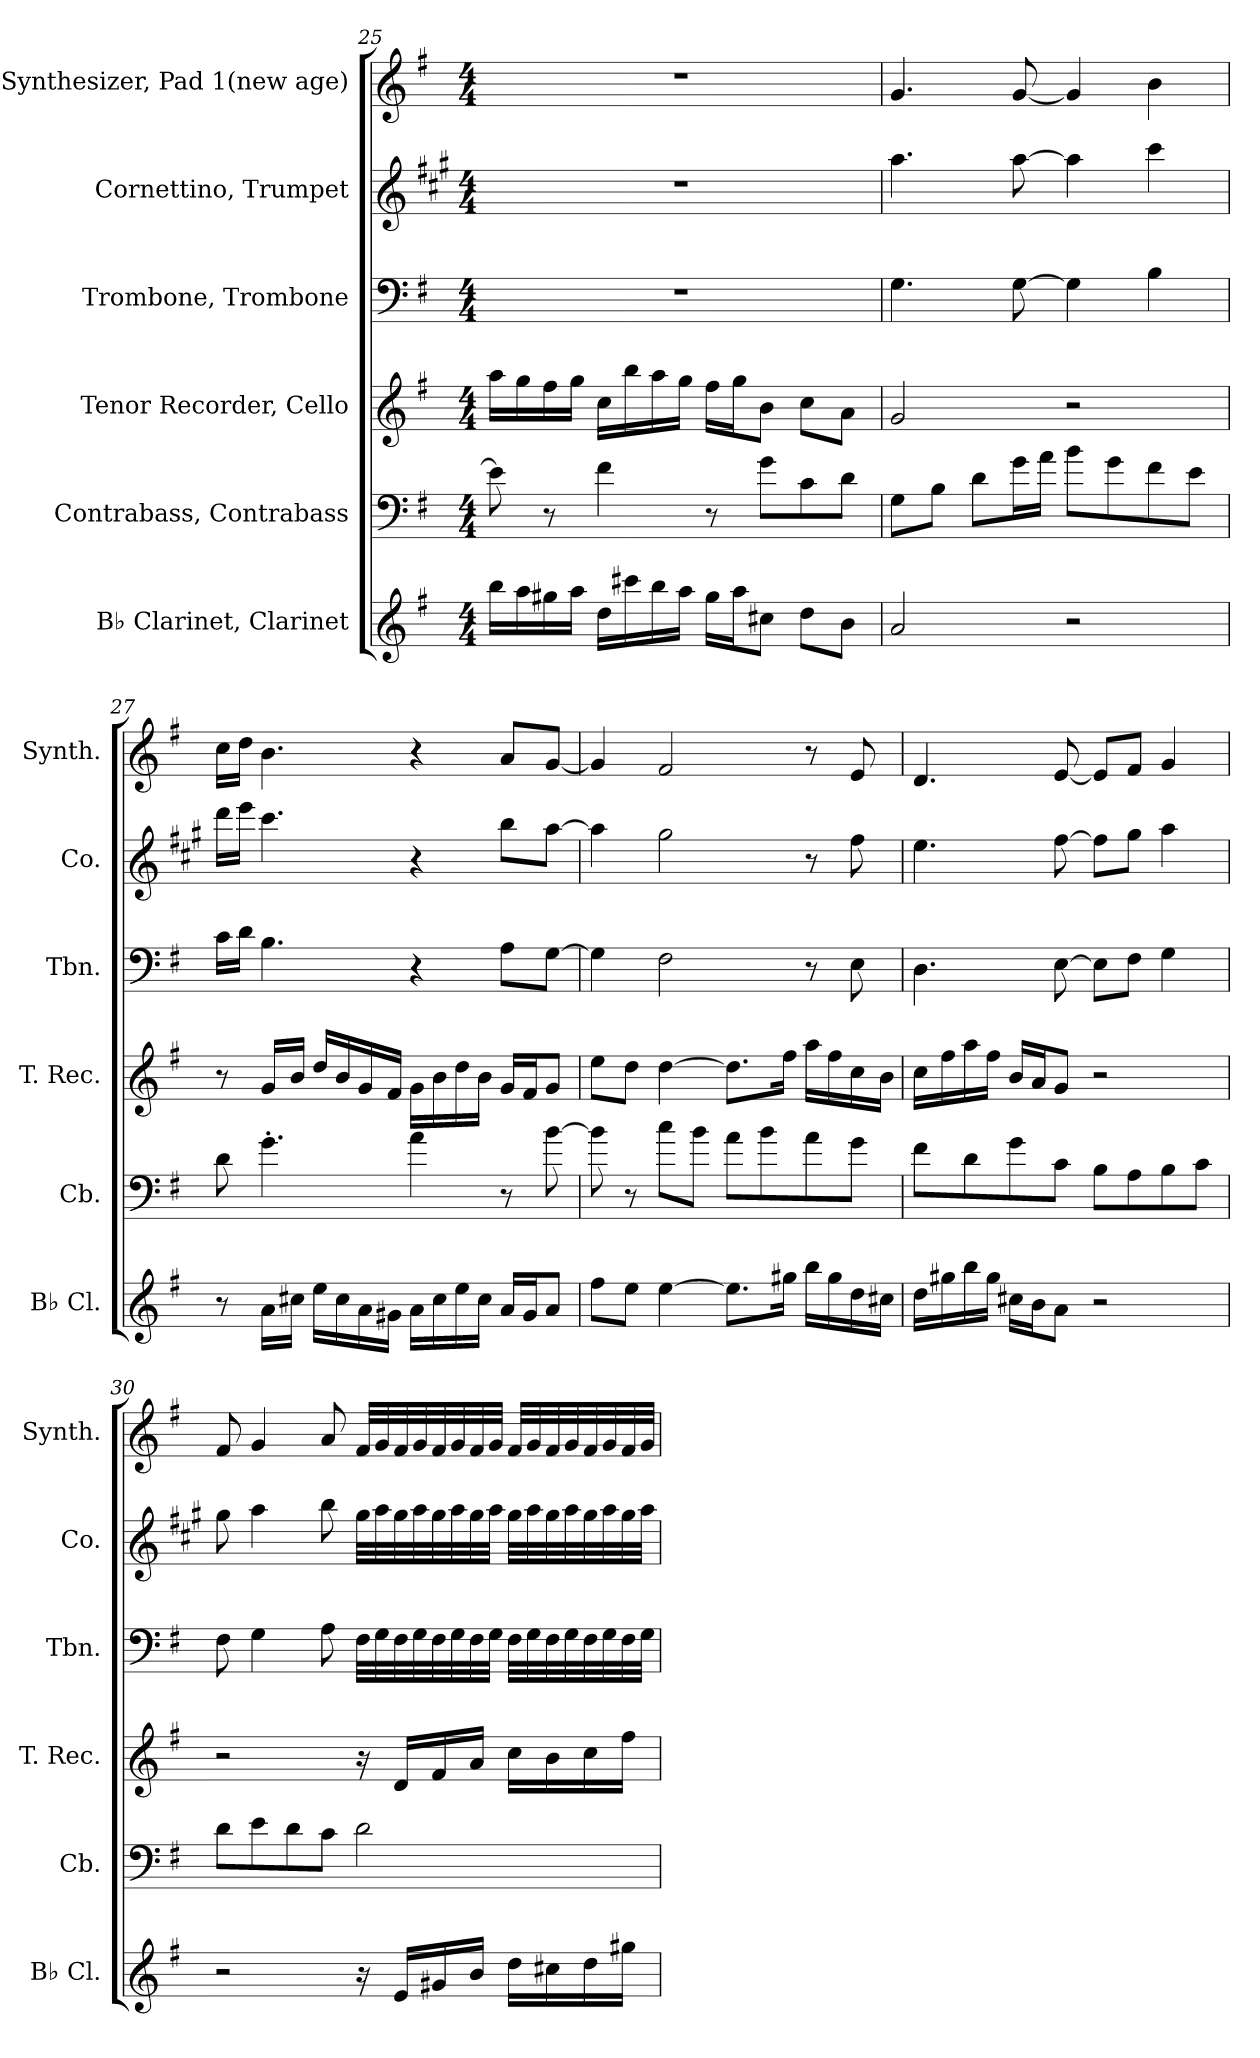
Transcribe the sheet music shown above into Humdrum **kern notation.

**kern	**kern	**kern	**kern	**kern	**kern
*part6	*part5	*part4	*part3	*part2	*part1
*staff6	*staff5	*staff4	*staff3	*staff2	*staff1
*I"B♭ Clarinet, Clarinet	*I"Contrabass, Contrabass	*I"Tenor Recorder, Cello	*I"Trombone, Trombone	*I"Cornettino, Trumpet	*I"Pad Synthesizer, Pad 1(new age)
*I'B♭ Cl.	*I'Cb.	*I'T. Rec.	*I'Tbn.	*I'Co.	*I'Synth.
!!LO:PB:g=z
*clefG2	*clefF4	*clefG2	*clefF4	*clefG2	*clefG2
*ITrd1c2	*ITrd7c12	*	*	*ITrd1c2	*
*k[b-]	*k[f#]	*k[f#]	*k[f#]	*k[f#]	*k[f#]
*M4/4	*M4/4	*M4/4	*M4/4	*M4/4	*M4/4
=25	=25	=25	=25	=25	=25
16aa\LL	8E\]	16aa\LL	1r	1r	1r
16gg\	.	16gg\	.	.	.
16ff#X\	8r	16ff#\	.	.	.
16gg\JJ	.	16gg\JJ	.	.	.
16cc\LL	4F#\	16cc\LL	.	.	.
16bbn\	.	16bb\	.	.	.
16aa\	.	16aa\	.	.	.
16gg\JJ	.	16gg\JJ	.	.	.
16ff#\LL	8r	16ff#\LL	.	.	.
16gg\J	.	16gg\J	.	.	.
8bn\J	8G\L	8b\J	.	.	.
8cc\L	8C\	8cc\L	.	.	.
8a\J	8D\J	8a\J	.	.	.
=26	=26	=26	=26	=26	=26
2g/	8GG\L	2g/	4.G\	4.gg\	4.g/
.	8BB\J	.	.	.	.
.	8D\L	.	.	.	.
.	16G\L	.	[8G\	[8gg\	[8g/
.	16A\JJ	.	.	.	.
2r	8B\L	2r	4G\]	4gg\]	4g/]
.	8G\	.	.	.	.
.	8F#\	.	4B\	4bb\	4b\
.	8E\J	.	.	.	.
!!LO:LB:g=z
=27	=27	=27	=27	=27	=27
8r	8D\	8r	16c\LL	16ccc\LL	16cc\LL
.	.	.	16d\JJ	16ddd\JJ	16dd\JJ
16g\LL	4.G'\	16g/LL	4.B\	4.bb\	4.b\
16bn\JJ	.	16b/JJ	.	.	.
16dd\LL	.	16dd/LL	.	.	.
16b\	.	16b/	.	.	.
16g\	.	16g/	.	.	.
16f#X\JJ	.	16f#/JJ	.	.	.
16g\LL	4A\	16g\LL	4r	4r	4r
16b\	.	16b\	.	.	.
16dd\	.	16dd\	.	.	.
16b\JJ	.	16b\JJ	.	.	.
16g/LL	8r	16g/LL	8A\L	8aa\L	8a/L
16f#/J	.	16f#/J	.	.	.
8g/J	[8B\	8g/J	[8G\J	[8gg\J	[8g/J
=28	=28	=28	=28	=28	=28
8ee\L	8B\]	8ee\L	4G\]	4gg\]	4g/]
8dd\J	8r	8dd\J	.	.	.
[4dd\	8c\L	[4dd\	2F#\	2ff#\	2f#/
.	8B\J	.	.	.	.
8.dd\L]	8A\L	8.dd\L]	.	.	.
.	8B\	.	.	.	.
16ff#X\Jk	.	16ff#\Jk	.	.	.
16aa\LL	8A\	16aa\LL	8r	8r	8r
16ff#\	.	16ff#\	.	.	.
16cc\	8G\J	16cc\	8E\	8ee\	8e/
16bn\JJ	.	16b\JJ	.	.	.
!!LO:PB:g=z
=29	=29	=29	=29	=29	=29
16cc\LL	8F#\L	16cc\LL	4.D\	4.dd\	4.d/
16ff#X\	.	16ff#\	.	.	.
16aa\	8D\	16aa\	.	.	.
16ff#\JJ	.	16ff#\JJ	.	.	.
16bn\LL	8G\	16b/LL	.	.	.
16a\J	.	16a/J	.	.	.
8g\J	8C\J	8g/J	[8E\	[8ee\	[8e/
2r	8BB\L	2r	8E\L]	8ee\L]	8e/L]
.	8AA\	.	8F#\J	8ff#\J	8f#/J
.	8BB\	.	4G\	4gg\	4g/
.	8C\J	.	.	.	.
=30	=30	=30	=30	=30	=30
2r	8D\L	2r	8F#\	8ff#\	8f#/
.	8E\	.	4G\	4gg\	4g/
.	8D\	.	.	.	.
.	8C\J	.	8A\	8aa\	8a/
16r	2D\	16r	32F#\LLL	32ff#\LLL	32f#/LLL
.	.	.	32G\	32gg\	32g/
16d/LL	.	16d/LL	32F#\	32ff#\	32f#/
.	.	.	32G\	32gg\	32g/
16f#X/	.	16f#/	32F#\	32ff#\	32f#/
.	.	.	32G\	32gg\	32g/
16a/JJ	.	16a/JJ	32F#\	32ff#\	32f#/
.	.	.	32G\JJJ	32gg\JJJ	32g/JJJ
16cc\LL	.	16cc\LL	32F#\LLL	32ff#\LLL	32f#/LLL
.	.	.	32G\	32gg\	32g/
16bn\	.	16b\	32F#\	32ff#\	32f#/
.	.	.	32G\	32gg\	32g/
16cc\	.	16cc\	32F#\	32ff#\	32f#/
.	.	.	32G\	32gg\	32g/
16ff#X\JJ	.	16ff#\JJ	32F#\	32ff#\	32f#/
.	.	.	32G\JJJ	32gg\JJJ	32g/JJJ
=	=	=	=	=	=
*-	*-	*-	*-	*-	*-
